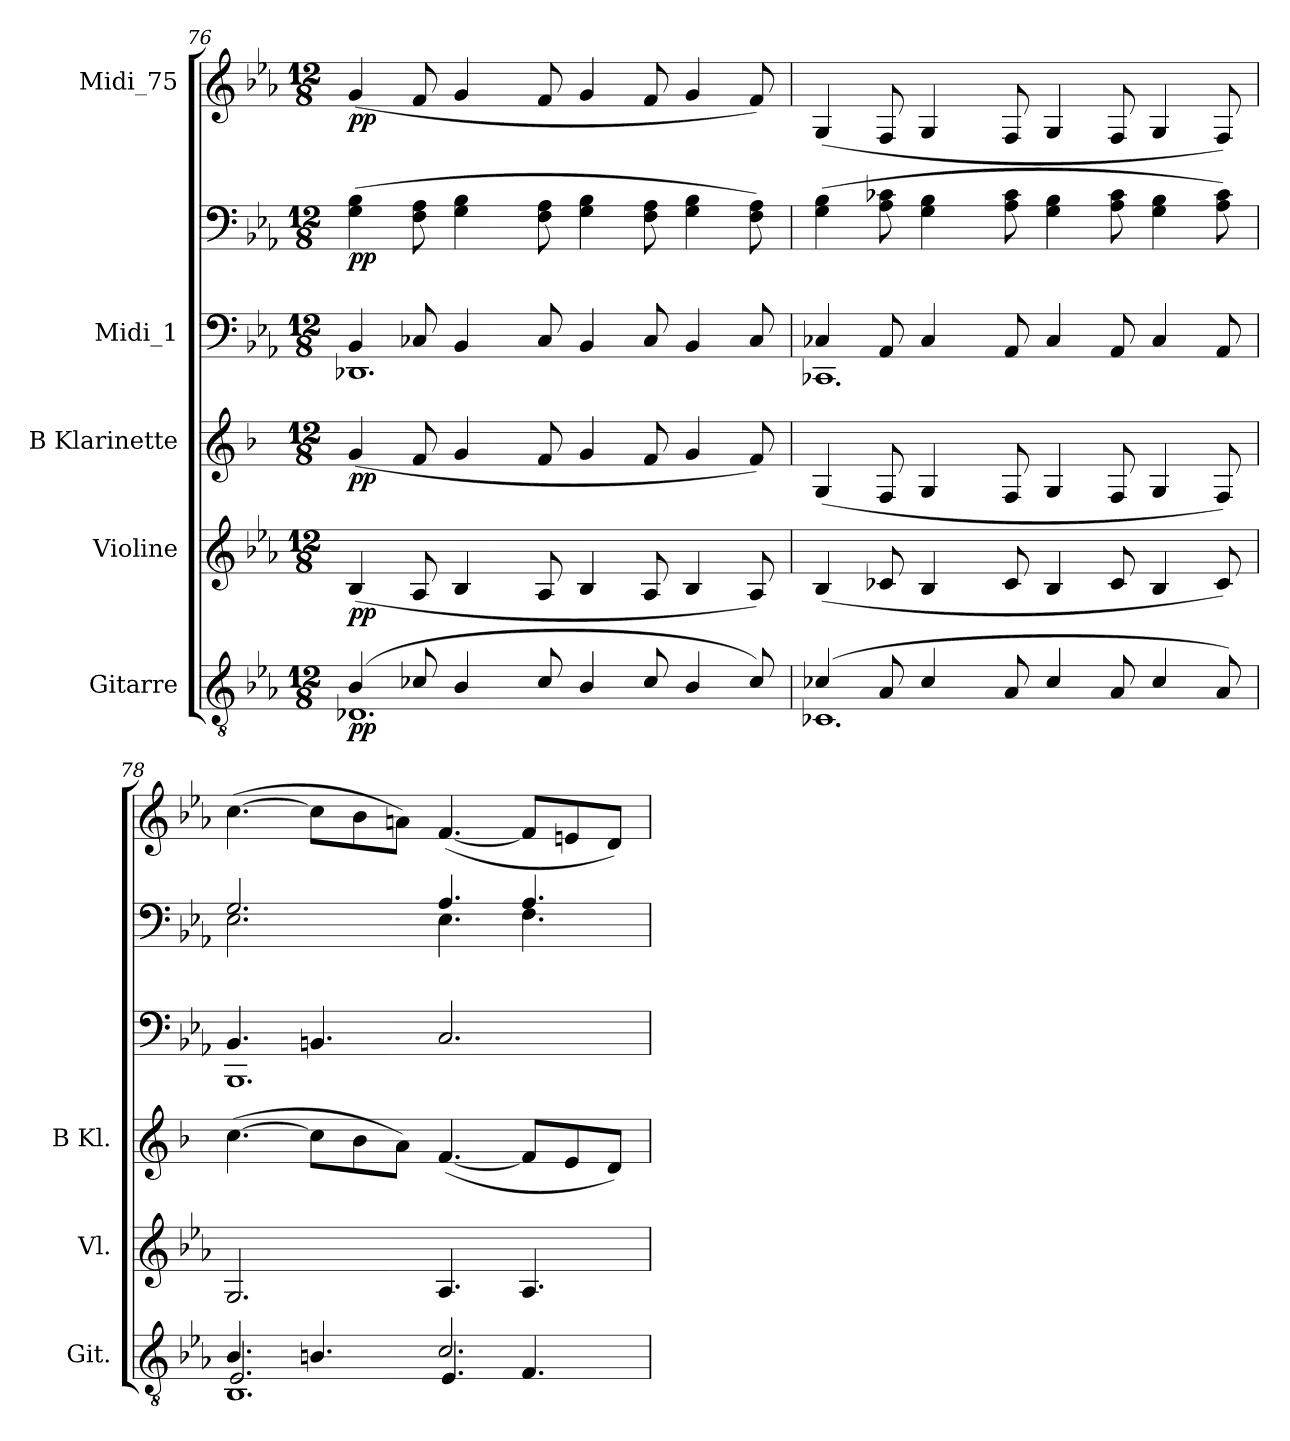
**kern	**dynam	**kern	**dynam	**kern	**dynam	**kern	**kern	**dynam	**kern	**dynam
*part5	*part5	*part4	*part4	*part3	*part3	*part2	*part2	*part2	*part1	*part1
*staff6	*staff6	*staff5	*staff5	*staff4	*staff4	*staff3	*staff2	*staff2/3	*staff1	*staff1
*I"Gitarre	*	*I"Violine	*	*I"B Klarinette	*	*I"Midi_1	*	*	*I"Midi_75	*
*I'Git.	*	*I'Vl.	*	*I'B Kl.	*	*	*	*	*	*
!!LO:LB:g=z
*clefGv2	*	*clefG2	*	*clefG2	*	*clefF4	*clefF4	*	*clefG2	*
*	*	*	*	*ITrd1c2	*	*	*	*	*	*
*k[b-e-a-]	*	*k[b-e-a-]	*	*k[b-e-a-]	*	*k[b-e-a-]	*k[b-e-a-]	*	*k[b-e-a-]	*
*M12/8	*	*M12/8	*	*M12/8	*	*M12/8	*M12/8	*	*M12/8	*
=76	=76	=76	=76	=76	=76	=76	=76	=76	=76	=76
*^	*	*	*	*	*	*^	*^	*	*	*
!	!	!LO:DY:b	!	!LO:DY:b	!	!LO:DY:b	!	!	!	!	!LO:DY:b	!	!LO:DY:b
(>4B-/	1.D-X	pp	(4B-/	pp	(4f/	pp	4BB-/	1.DD-X	(>4G\ 4B-\	2ryy	pp	(4g/	pp
8c-X/	.	.	8A-/	.	8e-/	.	8C-X/	.	8F\ 8A-\	.	.	8f/	.
4B-/	.	.	4B-/	.	4f/	.	4BB-/	.	4G\ 4B-\	.	.	4g/	.
.	.	.	.	.	.	.	.	.	.	2ryy	.	.	.
8c-/	.	.	8A-/	.	8e-/	.	8C-/	.	8F\ 8A-\	.	.	8f/	.
4B-/	.	.	4B-/	.	4f/	.	4BB-/	.	4G\ 4B-\	.	.	4g/	.
8c-/	.	.	8A-/	.	8e-/	.	8C-/	.	8F\ 8A-\	2ryy	.	8f/	.
4B-/	.	.	4B-/	.	4f/	.	4BB-/	.	4G\ 4B-\	.	.	4g/	.
8c-/)	.	.	8A-/)	.	8e-/)	.	8C-/	.	8F\ 8A-\)	.	.	8f/)	.
=77	=77	=77	=77	=77	=77	=77	=77	=77	=77	=77	=77	=77	=77
(>4c-X/	1.C-X	.	(4B-/	.	(4F/	.	4C-X/	1.CC-X	(>4G\ 4B-\	2ryy	.	(4G/	.
8A-/	.	.	8c-X/	.	8E-/	.	8AA-/	.	8A-\ 8c-X\	.	.	8F/	.
4c-/	.	.	4B-/	.	4F/	.	4C-/	.	4G\ 4B-\	.	.	4G/	.
.	.	.	.	.	.	.	.	.	.	2ryy	.	.	.
8A-/	.	.	8c-/	.	8E-/	.	8AA-/	.	8A-\ 8c-\	.	.	8F/	.
4c-/	.	.	4B-/	.	4F/	.	4C-/	.	4G\ 4B-\	.	.	4G/	.
8A-/	.	.	8c-/	.	8E-/	.	8AA-/	.	8A-\ 8c-\	2ryy	.	8F/	.
4c-/	.	.	4B-/	.	4F/	.	4C-/	.	4G\ 4B-\	.	.	4G/	.
8A-/)	.	.	8c-/)	.	8E-/)	.	8AA-/	.	8A-\ 8c-\)	.	.	8F/)	.
=78	=78	=78	=78	=78	=78	=78	=78	=78	=78	=78	=78	=78	=78
*	*^	*	*	*	*	*	*	*	*	*	*	*	*
4.B-/	1.BB-	2.E-/	.	2.G/	.	(>[4.b-\	.	4.BB-/	1.BBB-	2.G/	2.E-\	.	(>[4.cc\	.
4.Bn/	.	.	.	.	.	8b-\L]	.	4.BBn/	.	.	.	.	8cc\L]	.
.	.	.	.	.	.	8a-\	.	.	.	.	.	.	8b-\	.
.	.	.	.	.	.	8g\J)	.	.	.	.	.	.	8an/J)	.
2.c/	.	4.E-/	.	4.A-/	.	([4.e-/	.	2.C/	.	4.A-/	4.E-\	.	([4.f/	.
.	.	4.F/	.	4.A-/	.	8e-/L]	.	.	.	4.A-i/	4.F\	.	8f/L]	.
.	.	.	.	.	.	8d/	.	.	.	.	.	.	8en/	.
.	.	.	.	.	.	8c/J)	.	.	.	.	.	.	8d/J)	.
*	*	*	*	*	*	*	*	*v	*v	*	*	*	*	*
*v	*v	*v	*	*	*	*	*	*	*v	*v	*	*	*
=	=	=	=	=	=	=	=	=	=	=
*-	*-	*-	*-	*-	*-	*-	*-	*-	*-	*-
